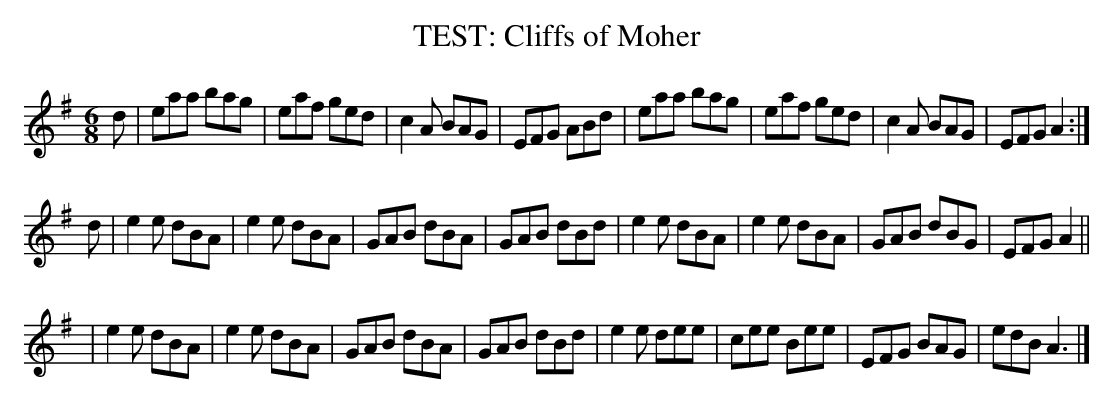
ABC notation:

X:1
T: TEST: Cliffs of Moher
M: 6/8
L: 1/8
K: ADor
d \
|  eaa bag | eaf ged | c2A BAG | EFG ABd | eaa bag | eaf ged | c2A BAG | EFGA2 :|
d \
| e2e dBA | e2e dBA | GAB dBA | GAB dBd | e2e dBA | e2e dBA | GAB dBG | EFGA2 ||
| e2e dBA | e2e dBA | GAB dBA | GAB dBd | e2e dee | cee Bee | EFG BAG | edB A3 |]
